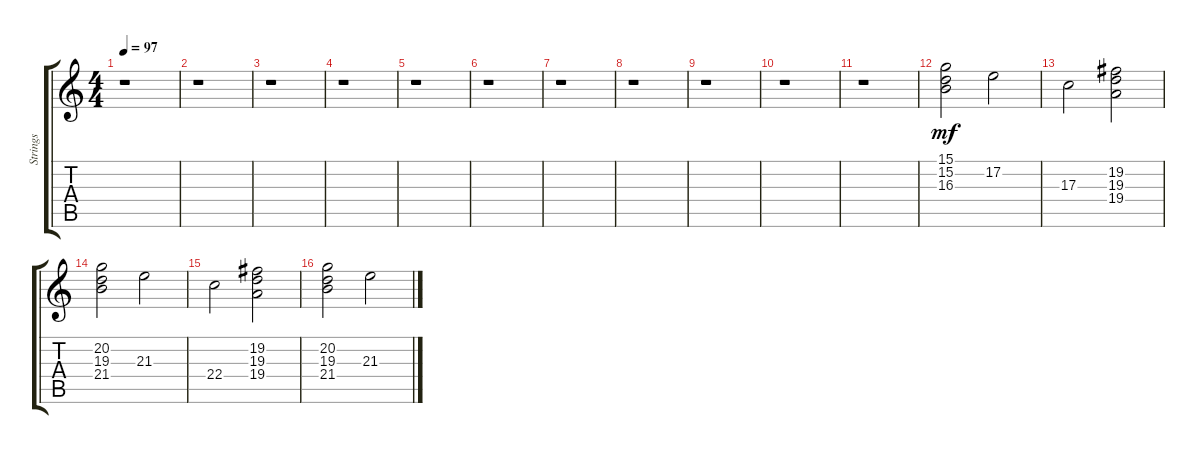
\track ("Strings" "Strings") {instrument stringensemble2}
\staff {score tabs}
\tuning (E4 B3 G3 D3 A2 E2) {hide}
\ts (4 4)
\tempo 97
\clef g2
\ks c
r.1{dy mf} |
r.1 |
r.1 |
r.1 |
r.1 |
r.1 |
r.1 |
r.1 |
r.1 |
r.1 |
r.1 |
(15.1 15.2 16.3).2 17.2.2 |
17.3.2 (19.2 19.3 19.4).2 |
(20.2 19.3 21.4).2 21.3.2 |
22.4.2 (19.2 19.3 19.4).2 |
(20.2 19.3 21.4).2 21.3.2
